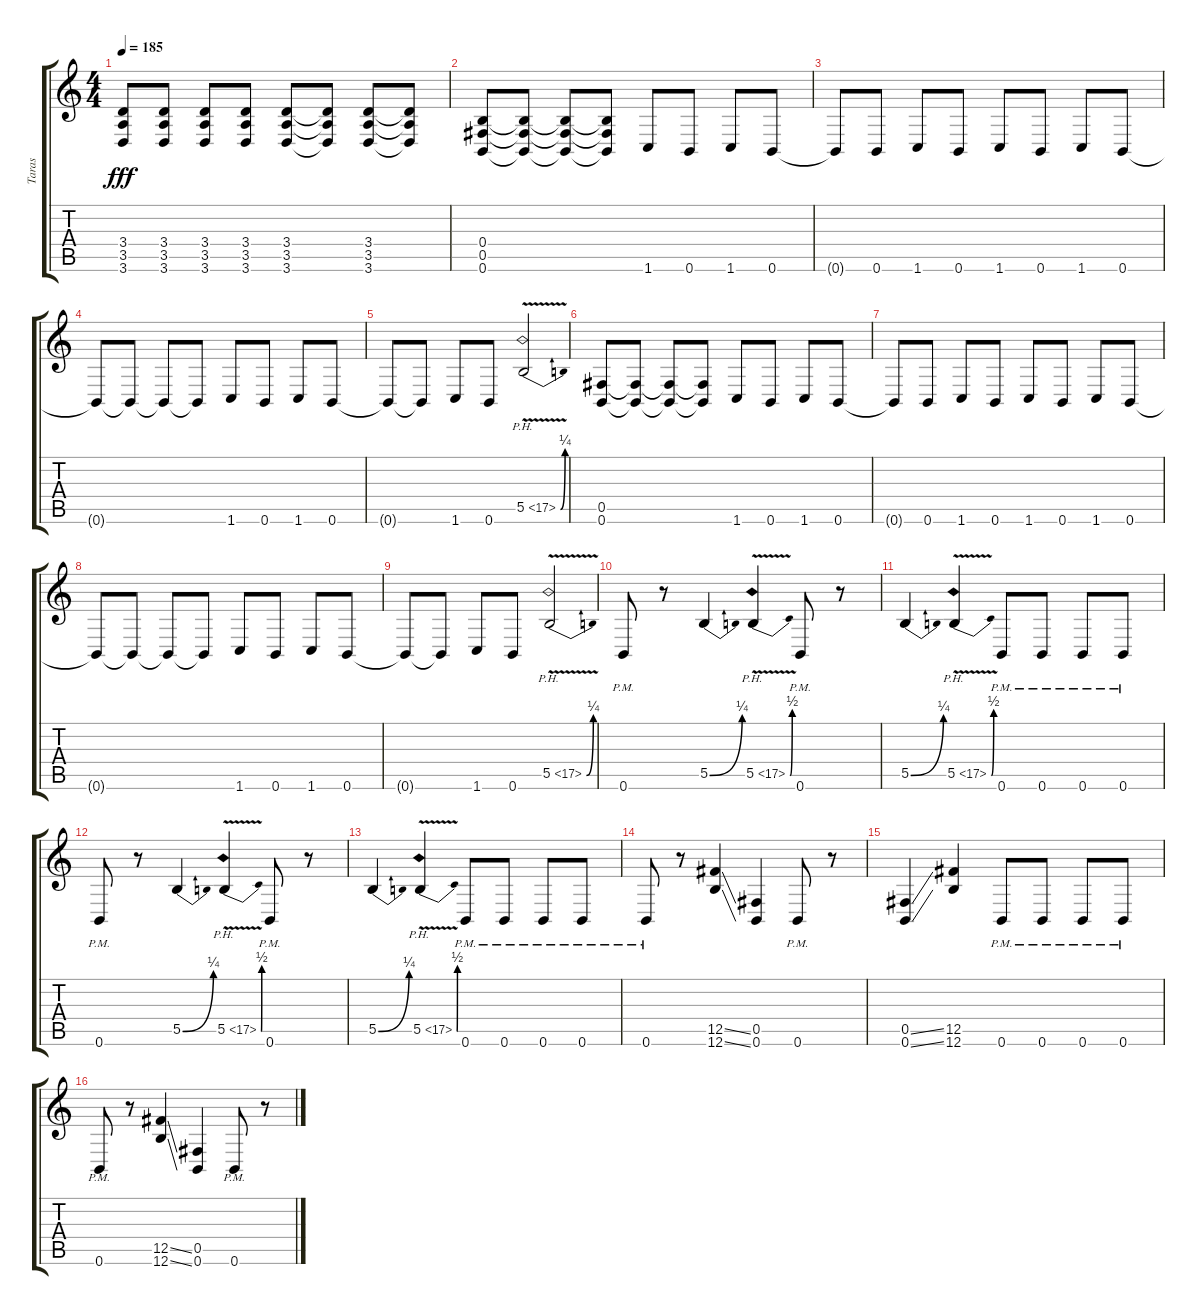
\track ("Taras" "Taras") {instrument overdrivenguitar}
\staff {score tabs}
\tuning (Db4 Ab3 E3 B2 Gb2 B1) {hide}
\ts (4 4)
\tempo 185
\clef g2
\ks c
(3.4{t} 3.5{t} 3.6{t}).8{dy fff} (3.4 3.5 3.6).8 (3.4 3.5 3.6).8 (3.4 3.5 3.6).8 (3.4 3.5 3.6).8 (3.4{t} 3.5{t} 3.6{t}).8 (3.4 3.5 3.6).8 (3.4{t} 3.5{t} 3.6{t}).8 |
(0.4 0.5 0.6).8 (0.4{t} 0.5{t} 0.6{t}).8 (0.4{t} 0.5{t} 0.6{t}).8 (0.4{t} 0.5{t} 0.6{t}).8 1.6.8 0.6.8 1.6.8 0.6.8 |
0.6{t}.8 0.6.8 1.6.8 0.6.8 1.6.8 0.6.8 1.6.8 0.6.8 |
0.6{t}.8 0.6{t}.8 0.6{t}.8 0.6{t}.8 1.6.8 0.6.8 1.6.8 0.6.8 |
0.6{t}.8 0.6{t}.8 1.6.8 0.6.8 5.5{be (bend 0 0 60 1) ph 12 v}.2 |
(0.5 0.6).8 (0.5{t} 0.6{t}).8 (0.5{t} 0.6{t}).8 (0.5{t} 0.6{t}).8 1.6.8 0.6.8 1.6.8 0.6.8 |
0.6{t}.8 0.6.8 1.6.8 0.6.8 1.6.8 0.6.8 1.6.8 0.6.8 |
0.6{t}.8 0.6{t}.8 0.6{t}.8 0.6{t}.8 1.6.8 0.6.8 1.6.8 0.6.8 |
0.6{t}.8 0.6{t}.8 1.6.8 0.6.8 5.5{be (bend 0 0 60 1) ph 12 v}.2 |
0.6{pm}.8 r.8 5.5{be (bend 0 0 60 1)}.4 5.5{be (bend 0 0 60 2) ph 12 v}.4 0.6{pm}.8 r.8 |
5.5{be (bend 0 0 60 1)}.4 5.5{be (bend 0 0 60 2) ph 12 v}.4 0.6{pm}.8 0.6{pm}.8 0.6{pm}.8 0.6{pm}.8 |
0.6{pm}.8 r.8 5.5{be (bend 0 0 60 1)}.4 5.5{be (bend 0 0 60 2) ph 12 v}.4 0.6{pm}.8 r.8 |
5.5{be (bend 0 0 60 1)}.4 5.5{be (bend 0 0 60 2) ph 12 v}.4 0.6{pm}.8 0.6{pm}.8 0.6{pm}.8 0.6{pm}.8 |
0.6{pm}.8 r.8 (12.5{ss} 12.6{ss}).4 (0.5 0.6).4 0.6{pm}.8 r.8 |
(0.5{ss} 0.6{ss}).4 (12.5 12.6).4 0.6{pm}.8 0.6{pm}.8 0.6{pm}.8 0.6{pm}.8 |
0.6{pm}.8 r.8 (12.5{ss} 12.6{ss}).4 (0.5 0.6).4 0.6{pm}.8 r.8
